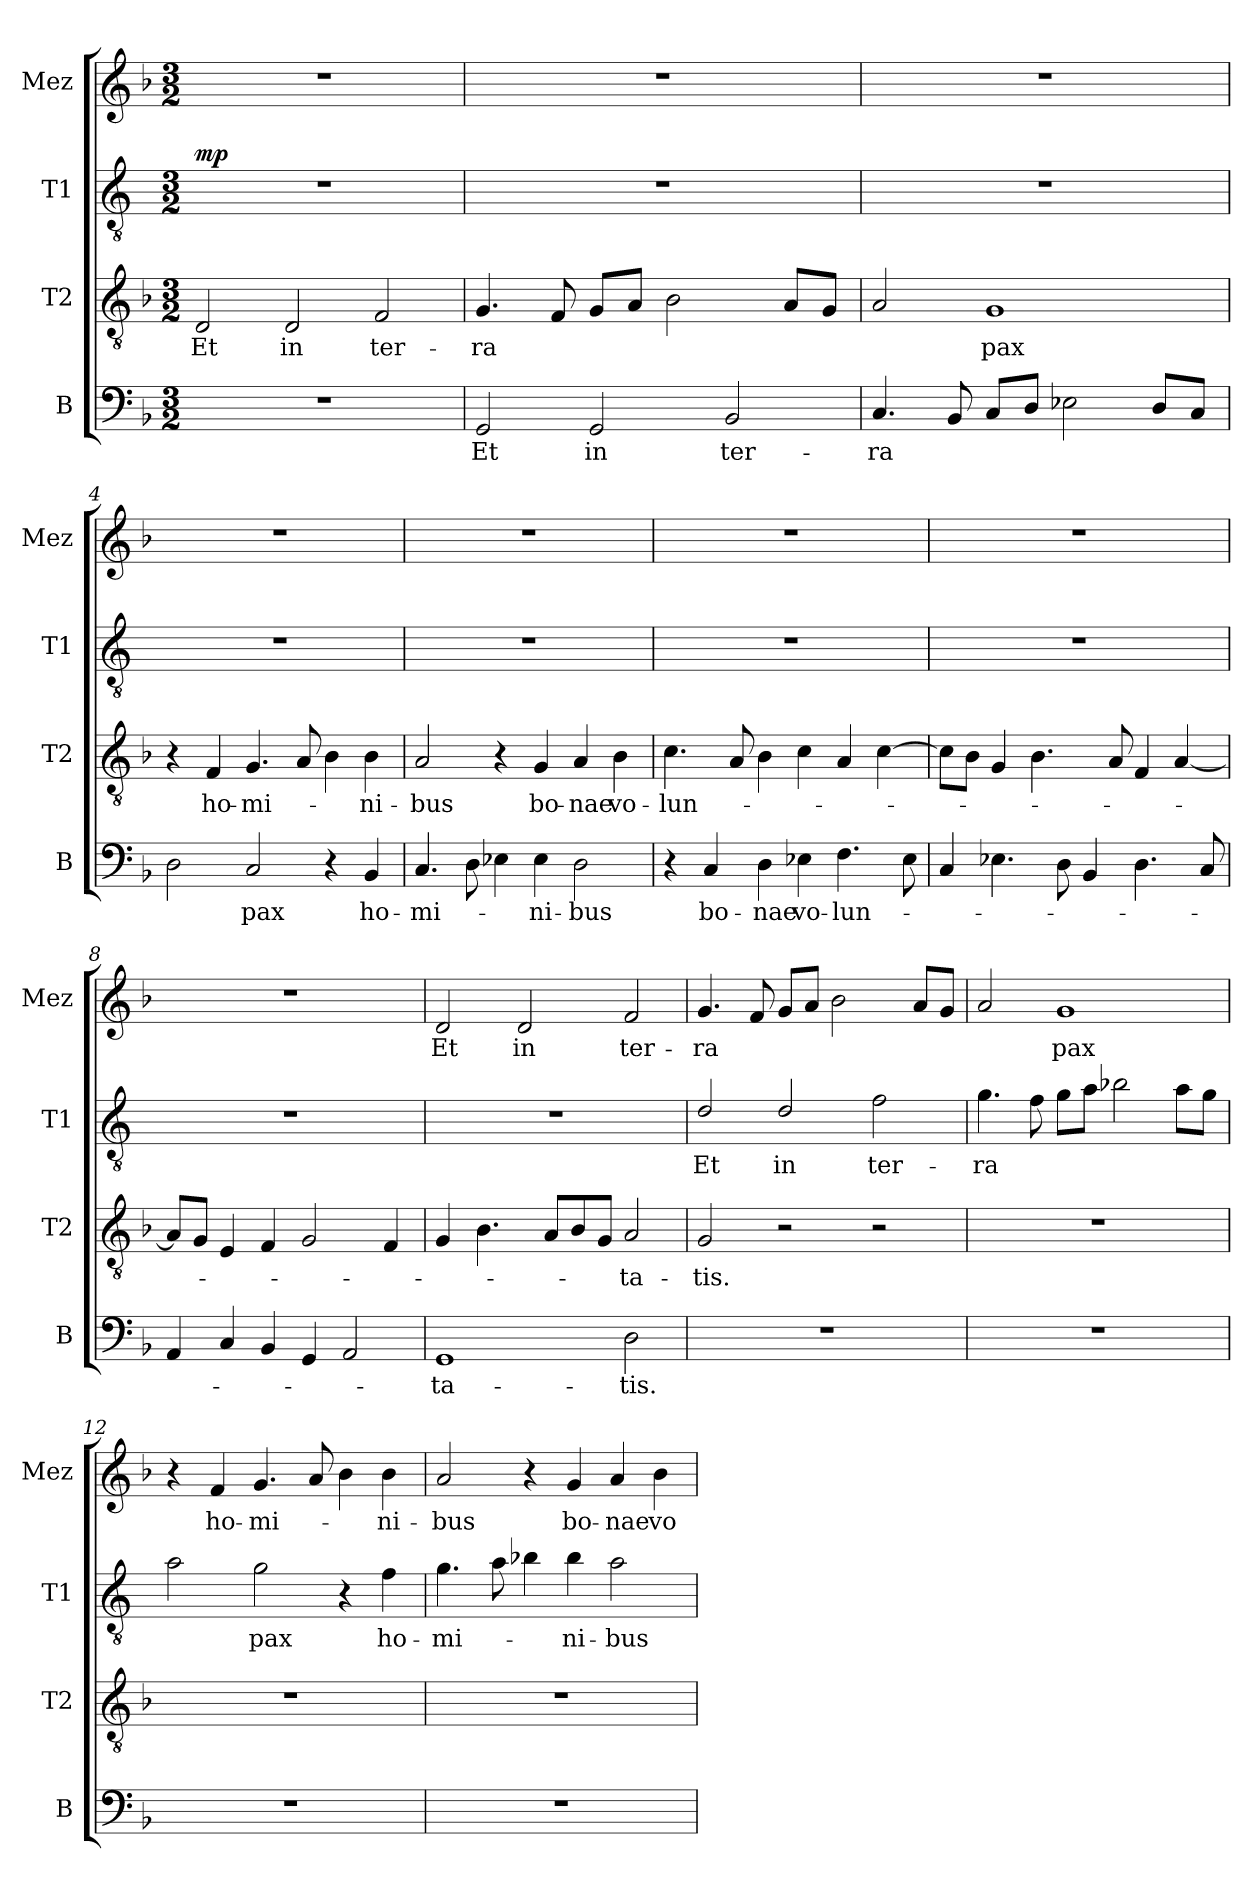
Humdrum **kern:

**kern	**text	**kern	**text	**kern	**text	**dynam	**kern	**text
*part4	*part4	*part3	*part3	*part2	*part2	*part2	*part1	*part1
*staff4	*staff4	*staff3	*staff3	*staff2	*staff2	*staff2	*staff1	*staff1
*I"B	*	*I"T2	*	*I"T1	*	*	*I"Mez	*
*I'B	*	*I'T2	*	*I'T1	*	*	*I'Mez	*
*clefF4	*	*clefGv2	*	*clefGv2	*	*	*clefG2	*
*	*	*	*	*ITrd4c7	*	*	*	*
*k[b-]	*	*k[b-]	*	*k[b-]	*	*	*k[b-]	*
*M3/2	*	*M3/2	*	*M3/2	*	*	*M3/2	*
*MM116	*	*MM116	*	*MM116	*	*	*MM116	*
=1	=1	=1	=1	=1	=1	=1	=1	=1
!	!	!	!LO:LY:b	!	!	!LO:DY:b	!	!
1.r	.	2D/	Et	1.r	.	mp	1.r	.
!	!	!	!LO:LY:b	!	!	!	!	!
.	.	2D/	in	.	.	.	.	.
!	!	!	!LO:LY:b	!	!	!	!	!
.	.	2F/	ter-	.	.	.	.	.
=2	=2	=2	=2	=2	=2	=2	=2	=2
!	!LO:LY:b	!	!LO:LY:b	!	!	!	!	!
2GG/	Et	4.G/	-ra	1.r	.	.	1.r	.
.	.	8F/	.	.	.	.	.	.
!	!LO:LY:b	!	!	!	!	!	!	!
2GG/	in	8G/L	.	.	.	.	.	.
.	.	8A/J	.	.	.	.	.	.
.	.	2B-\	.	.	.	.	.	.
!	!LO:LY:b	!	!	!	!	!	!	!
2BB-/	ter-	.	.	.	.	.	.	.
.	.	8A/L	.	.	.	.	.	.
.	.	8G/J	.	.	.	.	.	.
=3	=3	=3	=3	=3	=3	=3	=3	=3
!	!LO:LY:b	!	!	!	!	!	!	!
4.C/	-ra	2A/	.	1.r	.	.	1.r	.
8BB-/	.	.	.	.	.	.	.	.
!	!	!	!LO:LY:b	!	!	!	!	!
8C/L	.	1G	pax	.	.	.	.	.
8D/J	.	.	.	.	.	.	.	.
2E-X\	.	.	.	.	.	.	.	.
8D/L	.	.	.	.	.	.	.	.
8C/J	.	.	.	.	.	.	.	.
=4	=4	=4	=4	=4	=4	=4	=4	=4
2D\	.	4r	.	1.r	.	.	1.r	.
!	!	!	!LO:LY:b	!	!	!	!	!
.	.	4F/	ho-	.	.	.	.	.
!	!LO:LY:b	!	!LO:LY:b	!	!	!	!	!
2C/	pax	4.G/	-mi-	.	.	.	.	.
.	.	8A/	.	.	.	.	.	.
4r	.	4B-\	.	.	.	.	.	.
!	!LO:LY:b	!	!LO:LY:b	!	!	!	!	!
4BB-/	ho-	4B-\	-ni-	.	.	.	.	.
!!LO:LB:g=z
=5	=5	=5	=5	=5	=5	=5	=5	=5
!	!LO:LY:b	!	!LO:LY:b	!	!	!	!	!
4.C/	-mi-	2A/	-bus	1.r	.	.	1.r	.
8D\	.	.	.	.	.	.	.	.
4E-X\	.	4r	.	.	.	.	.	.
!	!LO:LY:b	!	!LO:LY:b	!	!	!	!	!
4E-\	-ni-	4G/	bo-	.	.	.	.	.
!	!LO:LY:b	!	!LO:LY:b	!	!	!	!	!
2D\	-bus	4A/	-nae	.	.	.	.	.
!	!	!	!LO:LY:b	!	!	!	!	!
.	.	4B-\	vo-	.	.	.	.	.
=6	=6	=6	=6	=6	=6	=6	=6	=6
!	!	!	!LO:LY:b	!	!	!	!	!
4r	.	4.c\	-lun-	1.r	.	.	1.r	.
!	!LO:LY:b	!	!	!	!	!	!	!
4C/	bo-	.	.	.	.	.	.	.
.	.	8A/	.	.	.	.	.	.
!	!LO:LY:b	!	!	!	!	!	!	!
4D\	-nae	4B-\	.	.	.	.	.	.
!	!LO:LY:b	!	!	!	!	!	!	!
4E-X\	vo-	4c\	.	.	.	.	.	.
!	!LO:LY:b	!	!	!	!	!	!	!
4.F\	-lun-	4A/	.	.	.	.	.	.
.	.	[4c\	.	.	.	.	.	.
8E-\	.	.	.	.	.	.	.	.
=7	=7	=7	=7	=7	=7	=7	=7	=7
4C/	.	8c\L]	.	1.r	.	.	1.r	.
.	.	8B-\J	.	.	.	.	.	.
4.E-X\	.	4G/	.	.	.	.	.	.
.	.	4.B-\	.	.	.	.	.	.
8D\	.	.	.	.	.	.	.	.
4BB-/	.	.	.	.	.	.	.	.
.	.	8A/	.	.	.	.	.	.
4.D\	.	4F/	.	.	.	.	.	.
.	.	[4A/	.	.	.	.	.	.
8C/	.	.	.	.	.	.	.	.
=8	=8	=8	=8	=8	=8	=8	=8	=8
4AA/	.	8A/L]	.	1.r	.	.	1.r	.
.	.	8G/J	.	.	.	.	.	.
4C/	.	4E/	.	.	.	.	.	.
4BB-/	.	4F/	.	.	.	.	.	.
4GG/	.	2G/	.	.	.	.	.	.
2AA/	.	.	.	.	.	.	.	.
.	.	4F/	.	.	.	.	.	.
!!LO:LB:g=z
=9	=9	=9	=9	=9	=9	=9	=9	=9
!	!LO:LY:b	!	!	!	!	!	!	!LO:LY:b
1GG	-ta-	4G/	.	1.r	.	.	2d/	Et
.	.	4.B-\	.	.	.	.	.	.
!	!	!	!	!	!	!	!	!LO:LY:b
.	.	.	.	.	.	.	2d/	in
.	.	8A/L	.	.	.	.	.	.
.	.	8B-/	.	.	.	.	.	.
.	.	8G/J	.	.	.	.	.	.
!	!LO:LY:b	!	!LO:LY:b	!	!	!	!	!LO:LY:b
2D\	-tis.	2A/	-ta-	.	.	.	2f/	ter-
=10	=10	=10	=10	=10	=10	=10	=10	=10
!	!	!	!LO:LY:b	!	!LO:LY:b	!	!	!LO:LY:b
1.r	.	2G/	-tis.	2G/	Et	.	4.g/	-ra
.	.	.	.	.	.	.	8f/	.
!	!	!	!	!	!LO:LY:b	!	!	!
.	.	2r	.	2G/	in	.	8g/L	.
.	.	.	.	.	.	.	8a/J	.
.	.	.	.	.	.	.	2b-\	.
!	!	!	!	!	!LO:LY:b	!	!	!
.	.	2r	.	2B-\	ter-	.	.	.
.	.	.	.	.	.	.	8a/L	.
.	.	.	.	.	.	.	8g/J	.
=11	=11	=11	=11	=11	=11	=11	=11	=11
!	!	!	!	!	!LO:LY:b	!	!	!
1.r	.	1.r	.	4.c\	-ra	.	2a/	.
.	.	.	.	8B-\	.	.	.	.
!	!	!	!	!	!	!	!	!LO:LY:b
.	.	.	.	8c\L	.	.	1g	pax
.	.	.	.	8d\J	.	.	.	.
.	.	.	.	2e-X\	.	.	.	.
.	.	.	.	8d\L	.	.	.	.
.	.	.	.	8c\J	.	.	.	.
=12	=12	=12	=12	=12	=12	=12	=12	=12
1.r	.	1.r	.	2d\	.	.	4r	.
!	!	!	!	!	!	!	!	!LO:LY:b
.	.	.	.	.	.	.	4f/	ho-
!	!	!	!	!	!LO:LY:b	!	!	!LO:LY:b
.	.	.	.	2c\	pax	.	4.g/	-mi-
.	.	.	.	.	.	.	8a/	.
.	.	.	.	4r	.	.	4b-\	.
!	!	!	!	!	!LO:LY:b	!	!	!LO:LY:b
.	.	.	.	4B-\	ho-	.	4b-\	-ni-
!!LO:PB:g=z
=13	=13	=13	=13	=13	=13	=13	=13	=13
!	!	!	!	!	!LO:LY:b	!	!	!LO:LY:b
1.r	.	1.r	.	4.c\	-mi-	.	2a/	-bus
.	.	.	.	8d\	.	.	.	.
.	.	.	.	4e-X\	.	.	4r	.
!	!	!	!	!	!LO:LY:b	!	!	!LO:LY:b
.	.	.	.	4e-\	-ni-	.	4g/	bo-
!	!	!	!	!	!LO:LY:b	!	!	!LO:LY:b
.	.	.	.	2d\	-bus	.	4a/	-nae
!	!	!	!	!	!	!	!	!LO:LY:b
.	.	.	.	.	.	.	4b-\	vo-
=	=	=	=	=	=	=	=	=
*-	*-	*-	*-	*-	*-	*-	*-	*-
